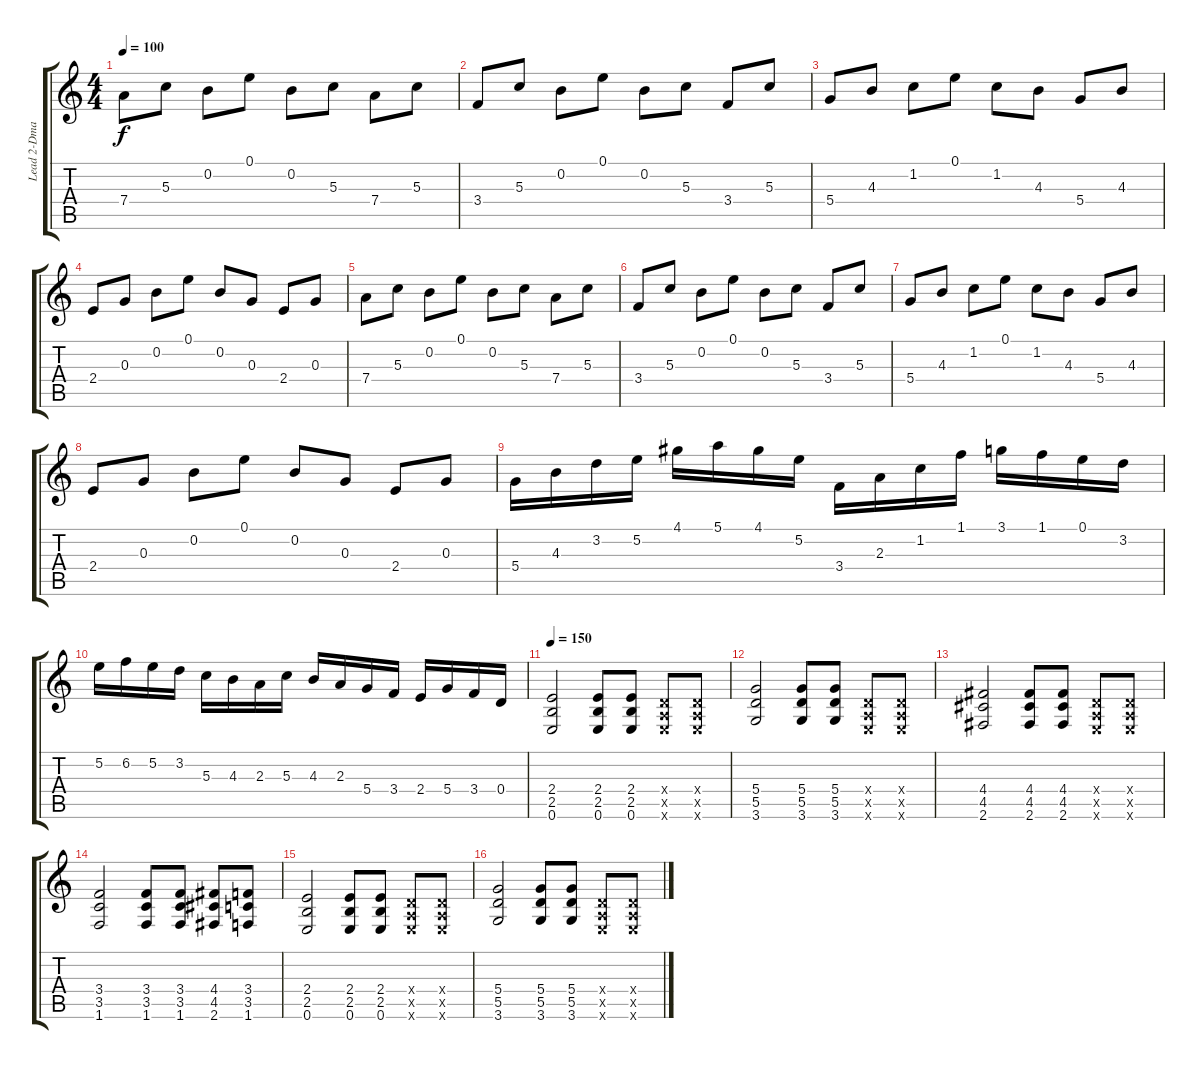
\track ("Lead 2-Dman" "Lead 2-Dma") {instrument overdrivenguitar}
\staff {score tabs}
\tuning (E4 B3 G3 D3 A2 E2) {hide}
\ts (4 4)
\tempo 100
\clef g2
\ks c
7.4.8{dy f} 5.3.8 0.2.8 0.1.8 0.2.8 5.3.8 7.4.8 5.3.8 |
3.4.8 5.3.8 0.2.8 0.1.8 0.2.8 5.3.8 3.4.8 5.3.8 |
5.4.8 4.3.8 1.2.8 0.1.8 1.2.8 4.3.8 5.4.8 4.3.8 |
2.4.8 0.3.8 0.2.8 0.1.8 0.2.8 0.3.8 2.4.8 0.3.8 |
7.4.8 5.3.8 0.2.8 0.1.8 0.2.8 5.3.8 7.4.8 5.3.8 |
3.4.8 5.3.8 0.2.8 0.1.8 0.2.8 5.3.8 3.4.8 5.3.8 |
5.4.8 4.3.8 1.2.8 0.1.8 1.2.8 4.3.8 5.4.8 4.3.8 |
2.4.8 0.3.8 0.2.8 0.1.8 0.2.8 0.3.8 2.4.8 0.3.8 |
5.4.16 4.3.16 3.2.16 5.2.16 4.1.16 5.1.16 4.1.16 5.2.16 3.4.16 2.3.16 1.2.16 1.1.16 3.1.16 1.1.16 0.1.16 3.2.16 |
5.2.16 6.2.16 5.2.16 3.2.16 5.3.16 4.3.16 2.3.16 5.3.16 4.3.16 2.3.16 5.4.16 3.4.16 2.4.16 5.4.16 3.4.16 0.4.16 |
\tempo 150
(2.4 2.5 0.6).2 (2.4 2.5 0.6).8 (2.4 2.5 0.6).8 (0.4{x} 0.5{x} 0.6{x}).8 (0.4{x} 0.5{x} 0.6{x}).8 |
(5.4 5.5 3.6).2 (5.4 5.5 3.6).8 (5.4 5.5 3.6).8 (0.4{x} 0.5{x} 0.6{x}).8 (0.4{x} 0.5{x} 0.6{x}).8 |
(4.4 4.5 2.6).2 (4.4 4.5 2.6).8 (4.4 4.5 2.6).8 (0.4{x} 0.5{x} 0.6{x}).8 (0.4{x} 0.5{x} 0.6{x}).8 |
(3.4 3.5 1.6).2 (3.4 3.5 1.6).8 (3.4 3.5 1.6).8 (4.4 4.5 2.6).8 (3.4 3.5 1.6).8 |
(2.4 2.5 0.6).2 (2.4 2.5 0.6).8 (2.4 2.5 0.6).8 (0.4{x} 0.5{x} 0.6{x}).8 (0.4{x} 0.5{x} 0.6{x}).8 |
(5.4 5.5 3.6).2 (5.4 5.5 3.6).8 (5.4 5.5 3.6).8 (0.4{x} 0.5{x} 0.6{x}).8 (0.4{x} 0.5{x} 0.6{x}).8
